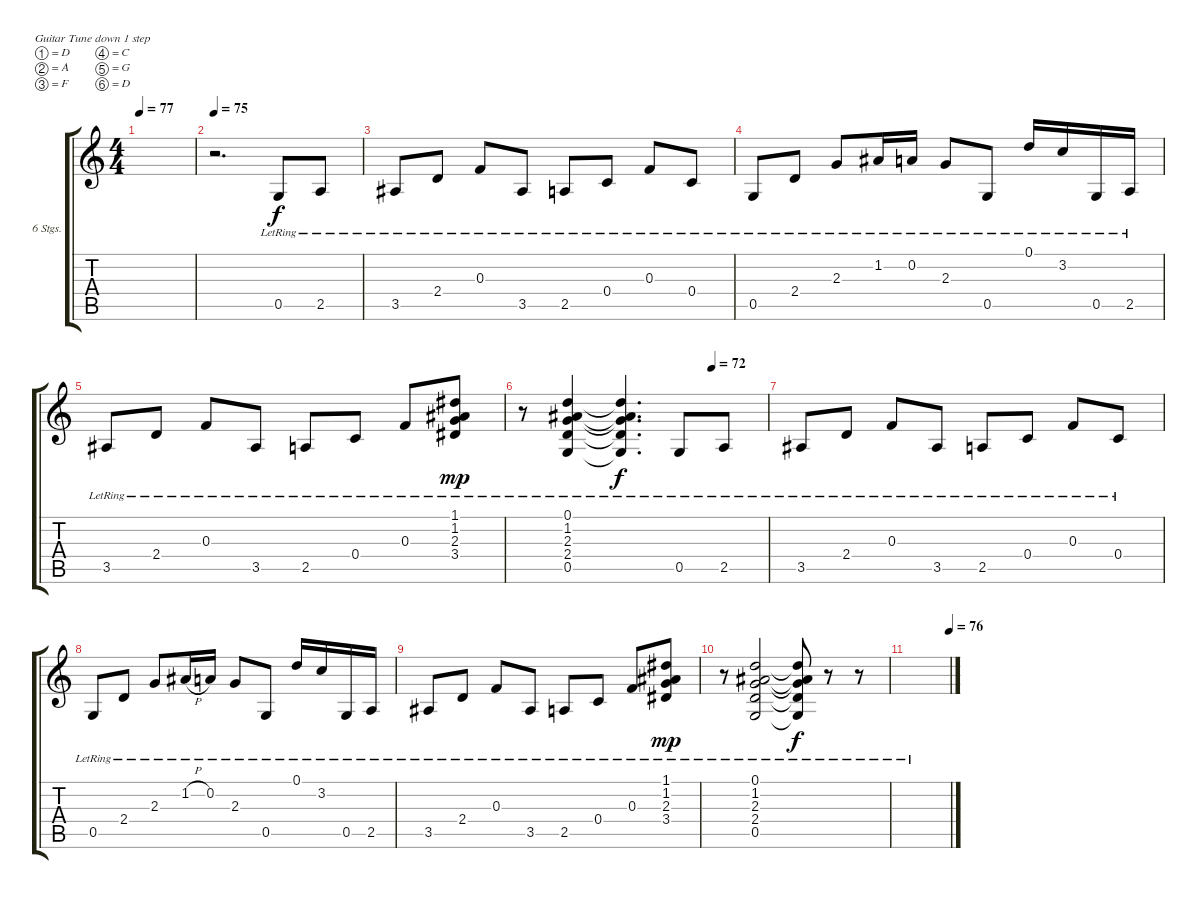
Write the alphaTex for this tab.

\defaultSystemsLayout 4
\bracketExtendMode groupsimilarinstruments
\firstSystemTrackNameOrientation horizontal
\otherSystemsTrackNameOrientation horizontal
\track (" 6 St. Electric Guitar [Jimmy]" "6 Stgs.") {instrument electricguitarclean}
\staff {score tabs}
\tuning (D4 A3 F3 C3 G2 D2)
\ts (4 4)
\tempo 77
\clef g2
\ks c
|
\tempo 75
r.2{d} 0.5{lr}.8 2.5{lr}.8 |
3.5{lr}.8 2.4{lr}.8 0.3{lr}.8 3.5{lr}.8 2.5{lr}.8 0.4{lr}.8 0.3{lr}.8 0.4{lr}.8 |
0.5{lr}.8 2.4{lr}.8 2.3{lr}.8 1.2{lr}.16 0.2{lr}.16 2.3{lr}.8 0.5{lr}.8 0.1{lr}.16 3.2{lr}.16 0.5{lr}.16 2.5{lr}.16 |
3.5{lr}.8 2.4{lr}.8 0.3{lr}.8 3.5{lr}.8 2.5{lr}.8 0.4{lr}.8 0.3{lr}.8 (1.1{lr} 1.2{lr} 2.3{lr} 3.4{lr}).8{dy mp} |
\tempo (72 0.775)
r.8 (1.2{lr} 2.3{lr} 2.4{lr} 0.1{lr} 0.5{lr}).4 (0.5{lr t} 2.4{lr t} 2.3{lr t} 1.2{lr t} 0.1{lr t}).4{d dy f} 0.5{lr}.8 2.5{lr}.8 |
3.5{lr}.8 2.4{lr}.8 0.3{lr}.8 3.5{lr}.8 2.5{lr}.8 0.4{lr}.8 0.3{lr}.8 0.4{lr}.8 |
0.5{lr}.8 2.4{lr}.8 2.3{lr}.8 1.2{h lr}.16 0.2{lr}.16 2.3{lr}.8 0.5{lr}.8 0.1{lr}.16 3.2{lr}.16 0.5{lr}.16 2.5{lr}.16 |
3.5{lr}.8 2.4{lr}.8 0.3{lr}.8 3.5{lr}.8 2.5{lr}.8 0.4{lr}.8 0.3{lr}.8 (1.1{lr} 1.2{lr} 2.3{lr} 3.4{lr}).8{dy mp} |
r.8 (0.1{lr} 1.2{lr} 2.3{lr} 2.4{lr} 0.5{lr}).2 (0.1{lr t} 1.2{lr t} 2.3{lr t} 2.4{lr t} 0.5{lr t}).8{dy f} r.8 r.8 |
\tempo (76 1)
